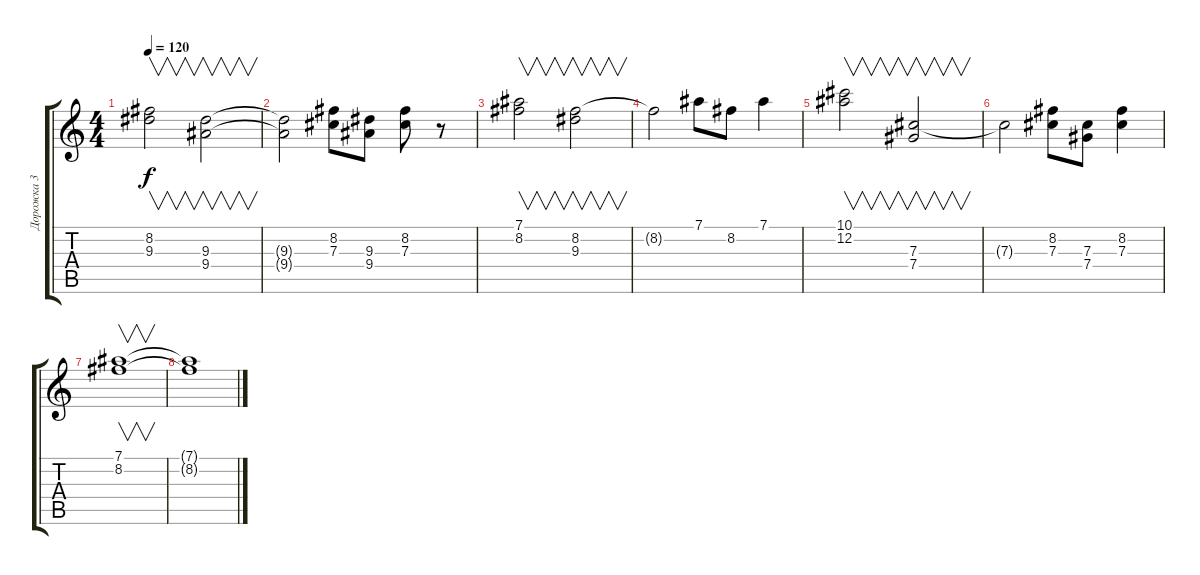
\track ("Дорожка 3" "Дорожка 3") {instrument distortionguitar}
\staff {score tabs}
\tuning (Eb4 Bb3 Gb3 Db3 Ab2 Eb2) {hide}
\ts (4 4)
\tempo 120
\clef g2
\ks c
(8.2 9.3).2{v dy f} (9.3 9.4).2{v} |
(9.3{t} 9.4{t}).2 (8.2 7.3).8 (9.3 9.4).8 (8.2 7.3).8 r.8 |
(7.1 8.2).2{v} (8.2 9.3).2{v} |
8.2{t}.2 7.1.8 8.2.8 7.1.4 |
(10.1 12.2).2{v} (7.3 7.4).2{v} |
7.3{t}.2 (8.2 7.3).8 (7.3 7.4).8 (8.2 7.3).4 |
(7.1 8.2).1{v} |
(7.1{t} 8.2{t}).1
